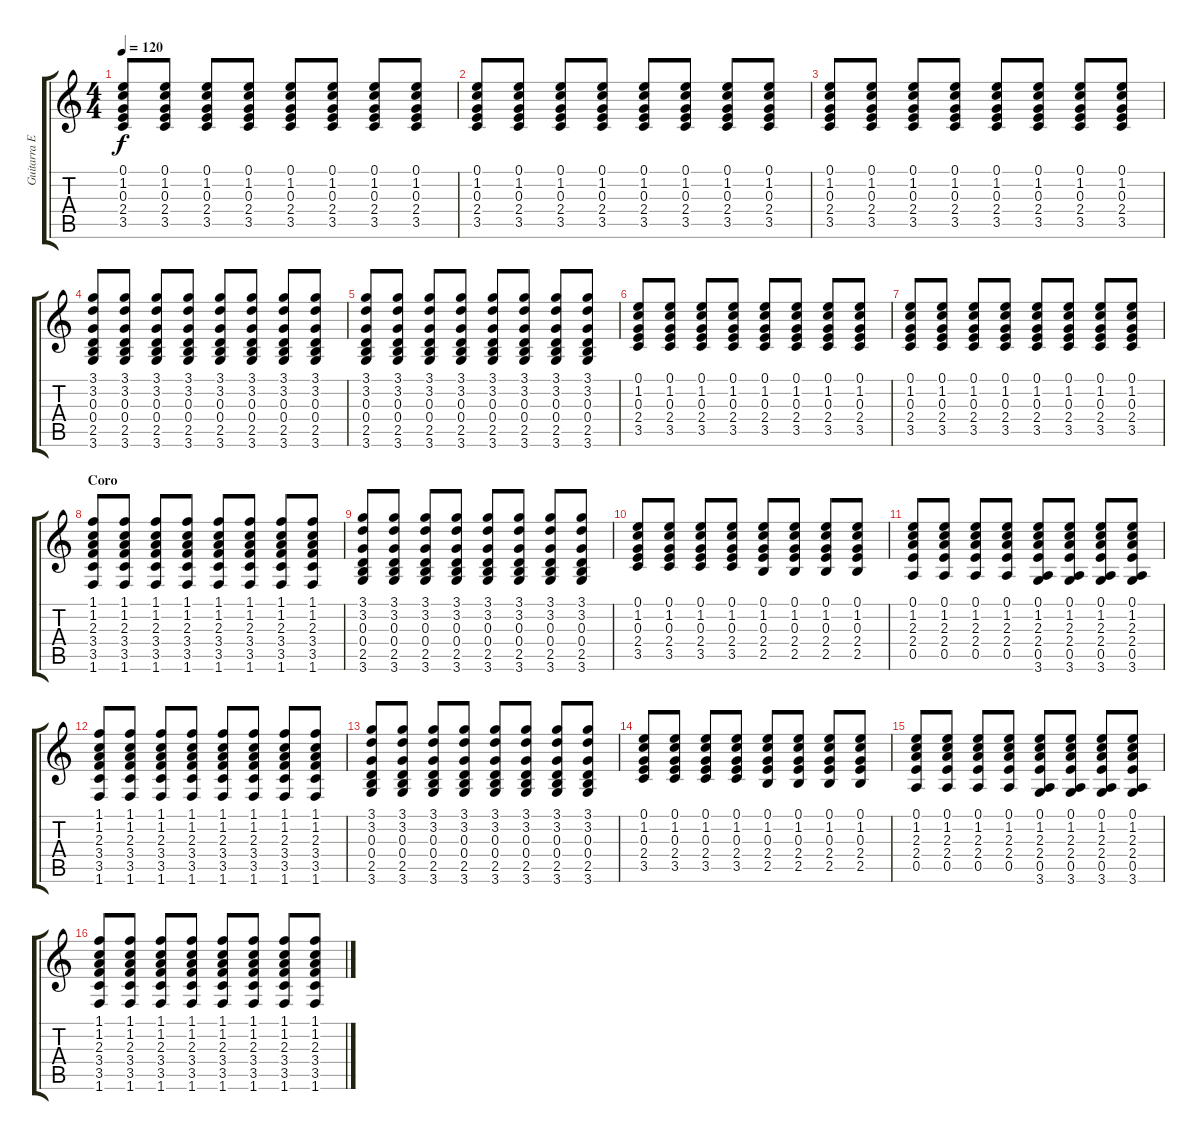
\track ("Guitarra Eléctrica" "Guitarra E") {instrument electricguitarclean}
\staff {score tabs}
\tuning (E4 B3 G3 D3 A2 E2) {hide}
\ts (4 4)
\tempo 120
\clef g2
\ks c
(0.1 1.2 0.3 2.4 3.5).8{dy f} (0.1 1.2 0.3 2.4 3.5).8 (0.1 1.2 0.3 2.4 3.5).8 (0.1 1.2 0.3 2.4 3.5).8 (0.1 1.2 0.3 2.4 3.5).8 (0.1 1.2 0.3 2.4 3.5).8 (0.1 1.2 0.3 2.4 3.5).8 (0.1 1.2 0.3 2.4 3.5).8 |
(0.1 1.2 0.3 2.4 3.5).8 (0.1 1.2 0.3 2.4 3.5).8 (0.1 1.2 0.3 2.4 3.5).8 (0.1 1.2 0.3 2.4 3.5).8 (0.1 1.2 0.3 2.4 3.5).8 (0.1 1.2 0.3 2.4 3.5).8 (0.1 1.2 0.3 2.4 3.5).8 (0.1 1.2 0.3 2.4 3.5).8 |
(0.1 1.2 0.3 2.4 3.5).8 (0.1 1.2 0.3 2.4 3.5).8 (0.1 1.2 0.3 2.4 3.5).8 (0.1 1.2 0.3 2.4 3.5).8 (0.1 1.2 0.3 2.4 3.5).8 (0.1 1.2 0.3 2.4 3.5).8 (0.1 1.2 0.3 2.4 3.5).8 (0.1 1.2 0.3 2.4 3.5).8 |
(3.1 3.2 0.3 0.4 2.5 3.6).8 (3.1 3.2 0.3 0.4 2.5 3.6).8 (3.1 3.2 0.3 0.4 2.5 3.6).8 (3.1 3.2 0.3 0.4 2.5 3.6).8 (3.1 3.2 0.3 0.4 2.5 3.6).8 (3.1 3.2 0.3 0.4 2.5 3.6).8 (3.1 3.2 0.3 0.4 2.5 3.6).8 (3.1 3.2 0.3 0.4 2.5 3.6).8 |
(3.1 3.2 0.3 0.4 2.5 3.6).8 (3.1 3.2 0.3 0.4 2.5 3.6).8 (3.1 3.2 0.3 0.4 2.5 3.6).8 (3.1 3.2 0.3 0.4 2.5 3.6).8 (3.1 3.2 0.3 0.4 2.5 3.6).8 (3.1 3.2 0.3 0.4 2.5 3.6).8 (3.1 3.2 0.3 0.4 2.5 3.6).8 (3.1 3.2 0.3 0.4 2.5 3.6).8 |
(0.1 1.2 0.3 2.4 3.5).8 (0.1 1.2 0.3 2.4 3.5).8 (0.1 1.2 0.3 2.4 3.5).8 (0.1 1.2 0.3 2.4 3.5).8 (0.1 1.2 0.3 2.4 3.5).8 (0.1 1.2 0.3 2.4 3.5).8 (0.1 1.2 0.3 2.4 3.5).8 (0.1 1.2 0.3 2.4 3.5).8 |
(0.1 1.2 0.3 2.4 3.5).8 (0.1 1.2 0.3 2.4 3.5).8 (0.1 1.2 0.3 2.4 3.5).8 (0.1 1.2 0.3 2.4 3.5).8 (0.1 1.2 0.3 2.4 3.5).8 (0.1 1.2 0.3 2.4 3.5).8 (0.1 1.2 0.3 2.4 3.5).8 (0.1 1.2 0.3 2.4 3.5).8 |
\section ("" "Coro")
(1.1 1.2 2.3 3.4 3.5 1.6).8 (1.1 1.2 2.3 3.4 3.5 1.6).8 (1.1 1.2 2.3 3.4 3.5 1.6).8 (1.1 1.2 2.3 3.4 3.5 1.6).8 (1.1 1.2 2.3 3.4 3.5 1.6).8 (1.1 1.2 2.3 3.4 3.5 1.6).8 (1.1 1.2 2.3 3.4 3.5 1.6).8 (1.1 1.2 2.3 3.4 3.5 1.6).8 |
(3.1 3.2 0.3 0.4 2.5 3.6).8 (3.1 3.2 0.3 0.4 2.5 3.6).8 (3.1 3.2 0.3 0.4 2.5 3.6).8 (3.1 3.2 0.3 0.4 2.5 3.6).8 (3.1 3.2 0.3 0.4 2.5 3.6).8 (3.1 3.2 0.3 0.4 2.5 3.6).8 (3.1 3.2 0.3 0.4 2.5 3.6).8 (3.1 3.2 0.3 0.4 2.5 3.6).8 |
(0.1 1.2 0.3 2.4 3.5).8 (0.1 1.2 0.3 2.4 3.5).8 (0.1 1.2 0.3 2.4 3.5).8 (0.1 1.2 0.3 2.4 3.5).8 (0.1 1.2 0.3 2.4 2.5).8 (0.1 1.2 0.3 2.4 2.5).8 (0.1 1.2 0.3 2.4 2.5).8 (0.1 1.2 0.3 2.4 2.5).8 |
(0.1 1.2 2.3 2.4 0.5).8 (0.1 1.2 2.3 2.4 0.5).8 (0.1 1.2 2.3 2.4 0.5).8 (0.1 1.2 2.3 2.4 0.5).8 (0.1 1.2 2.3 2.4 0.5 3.6).8 (0.1 1.2 2.3 2.4 0.5 3.6).8 (0.1 1.2 2.3 2.4 0.5 3.6).8 (0.1 1.2 2.3 2.4 0.5 3.6).8 |
(1.1 1.2 2.3 3.4 3.5 1.6).8 (1.1 1.2 2.3 3.4 3.5 1.6).8 (1.1 1.2 2.3 3.4 3.5 1.6).8 (1.1 1.2 2.3 3.4 3.5 1.6).8 (1.1 1.2 2.3 3.4 3.5 1.6).8 (1.1 1.2 2.3 3.4 3.5 1.6).8 (1.1 1.2 2.3 3.4 3.5 1.6).8 (1.1 1.2 2.3 3.4 3.5 1.6).8 |
(3.1 3.2 0.3 0.4 2.5 3.6).8 (3.1 3.2 0.3 0.4 2.5 3.6).8 (3.1 3.2 0.3 0.4 2.5 3.6).8 (3.1 3.2 0.3 0.4 2.5 3.6).8 (3.1 3.2 0.3 0.4 2.5 3.6).8 (3.1 3.2 0.3 0.4 2.5 3.6).8 (3.1 3.2 0.3 0.4 2.5 3.6).8 (3.1 3.2 0.3 0.4 2.5 3.6).8 |
(0.1 1.2 0.3 2.4 3.5).8 (0.1 1.2 0.3 2.4 3.5).8 (0.1 1.2 0.3 2.4 3.5).8 (0.1 1.2 0.3 2.4 3.5).8 (0.1 1.2 0.3 2.4 2.5).8 (0.1 1.2 0.3 2.4 2.5).8 (0.1 1.2 0.3 2.4 2.5).8 (0.1 1.2 0.3 2.4 2.5).8 |
(0.1 1.2 2.3 2.4 0.5).8 (0.1 1.2 2.3 2.4 0.5).8 (0.1 1.2 2.3 2.4 0.5).8 (0.1 1.2 2.3 2.4 0.5).8 (0.1 1.2 2.3 2.4 0.5 3.6).8 (0.1 1.2 2.3 2.4 0.5 3.6).8 (0.1 1.2 2.3 2.4 0.5 3.6).8 (0.1 1.2 2.3 2.4 0.5 3.6).8 |
(1.1 1.2 2.3 3.4 3.5 1.6).8 (1.1 1.2 2.3 3.4 3.5 1.6).8 (1.1 1.2 2.3 3.4 3.5 1.6).8 (1.1 1.2 2.3 3.4 3.5 1.6).8 (1.1 1.2 2.3 3.4 3.5 1.6).8 (1.1 1.2 2.3 3.4 3.5 1.6).8 (1.1 1.2 2.3 3.4 3.5 1.6).8 (1.1 1.2 2.3 3.4 3.5 1.6).8
